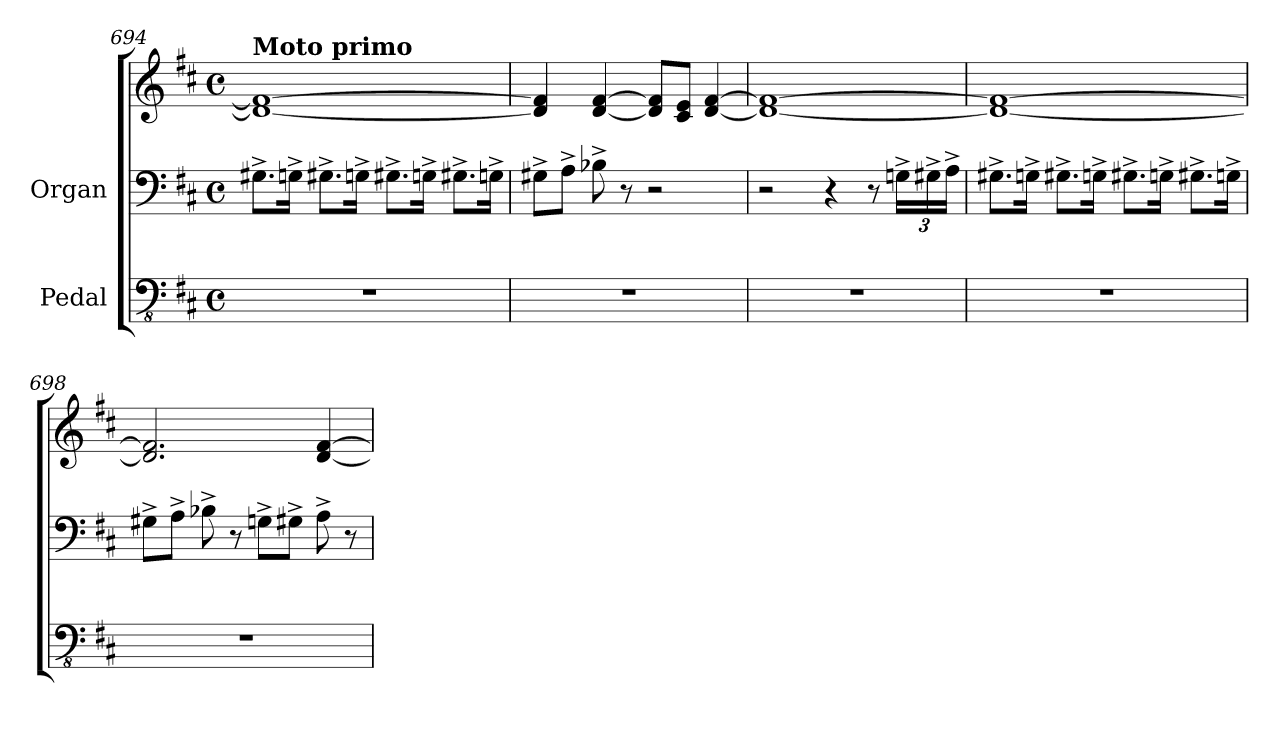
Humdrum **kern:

**kern	**kern	**kern
*part2	*part1	*part1
*staff3	*staff2	*staff1
*I"Pedal	*I"Organ	*
*clefFv4	*clefF4	*clefG2
*k[f#c#]	*k[f#c#]	*k[f#c#]
*M4/4	*M4/4	*M4/4
*met(c)	*met(c)	*met(c)
*MM152	*MM152	*MM152
=694	=694	=694
!	!	!LO:TX:a:B:t=Moto primo
1r	8.G#X^\L	1d_ 1f#_
.	16Gn^\Jk	.
.	8.G#X^\L	.
.	16Gn^\Jk	.
.	8.G#X^\L	.
.	16Gn^\Jk	.
.	8.G#X^\L	.
.	16Gn^\Jk	.
=695	=695	=695
1r	8G#X^\L	4d/] 4f#/]
.	8A^\J	.
.	8B-X^\	[4d/ [4f#/
.	8r	.
.	2r	8d/] 8f#/]L
.	.	8c#/ 8e/J
.	.	[4d/ [4f#/
=696	=696	=696
1r	2r	1d_ 1f#_
.	4r	.
.	8r	.
*	*Xbrackettup	*
.	24Gn^\LL	.
.	24G#X^\	.
.	24A^\JJ	.
!!LO:LB:g=z
=697	=697	=697
1r	8.G#X^\L	1d_ 1f#_
.	16Gn^\Jk	.
.	8.G#X^\L	.
.	16Gn^\Jk	.
.	8.G#X^\L	.
.	16Gn^\Jk	.
.	8.G#X^\L	.
.	16Gn^\Jk	.
=698	=698	=698
1r	8G#X^\L	2.d/] 2.f#/]
.	8A^\J	.
.	8B-X^\	.
.	8r	.
.	8Gn^\L	.
.	8G#X^\J	.
.	8A^\	[4d/ [4f#/
.	8r	.
=	=	=
*-	*-	*-
